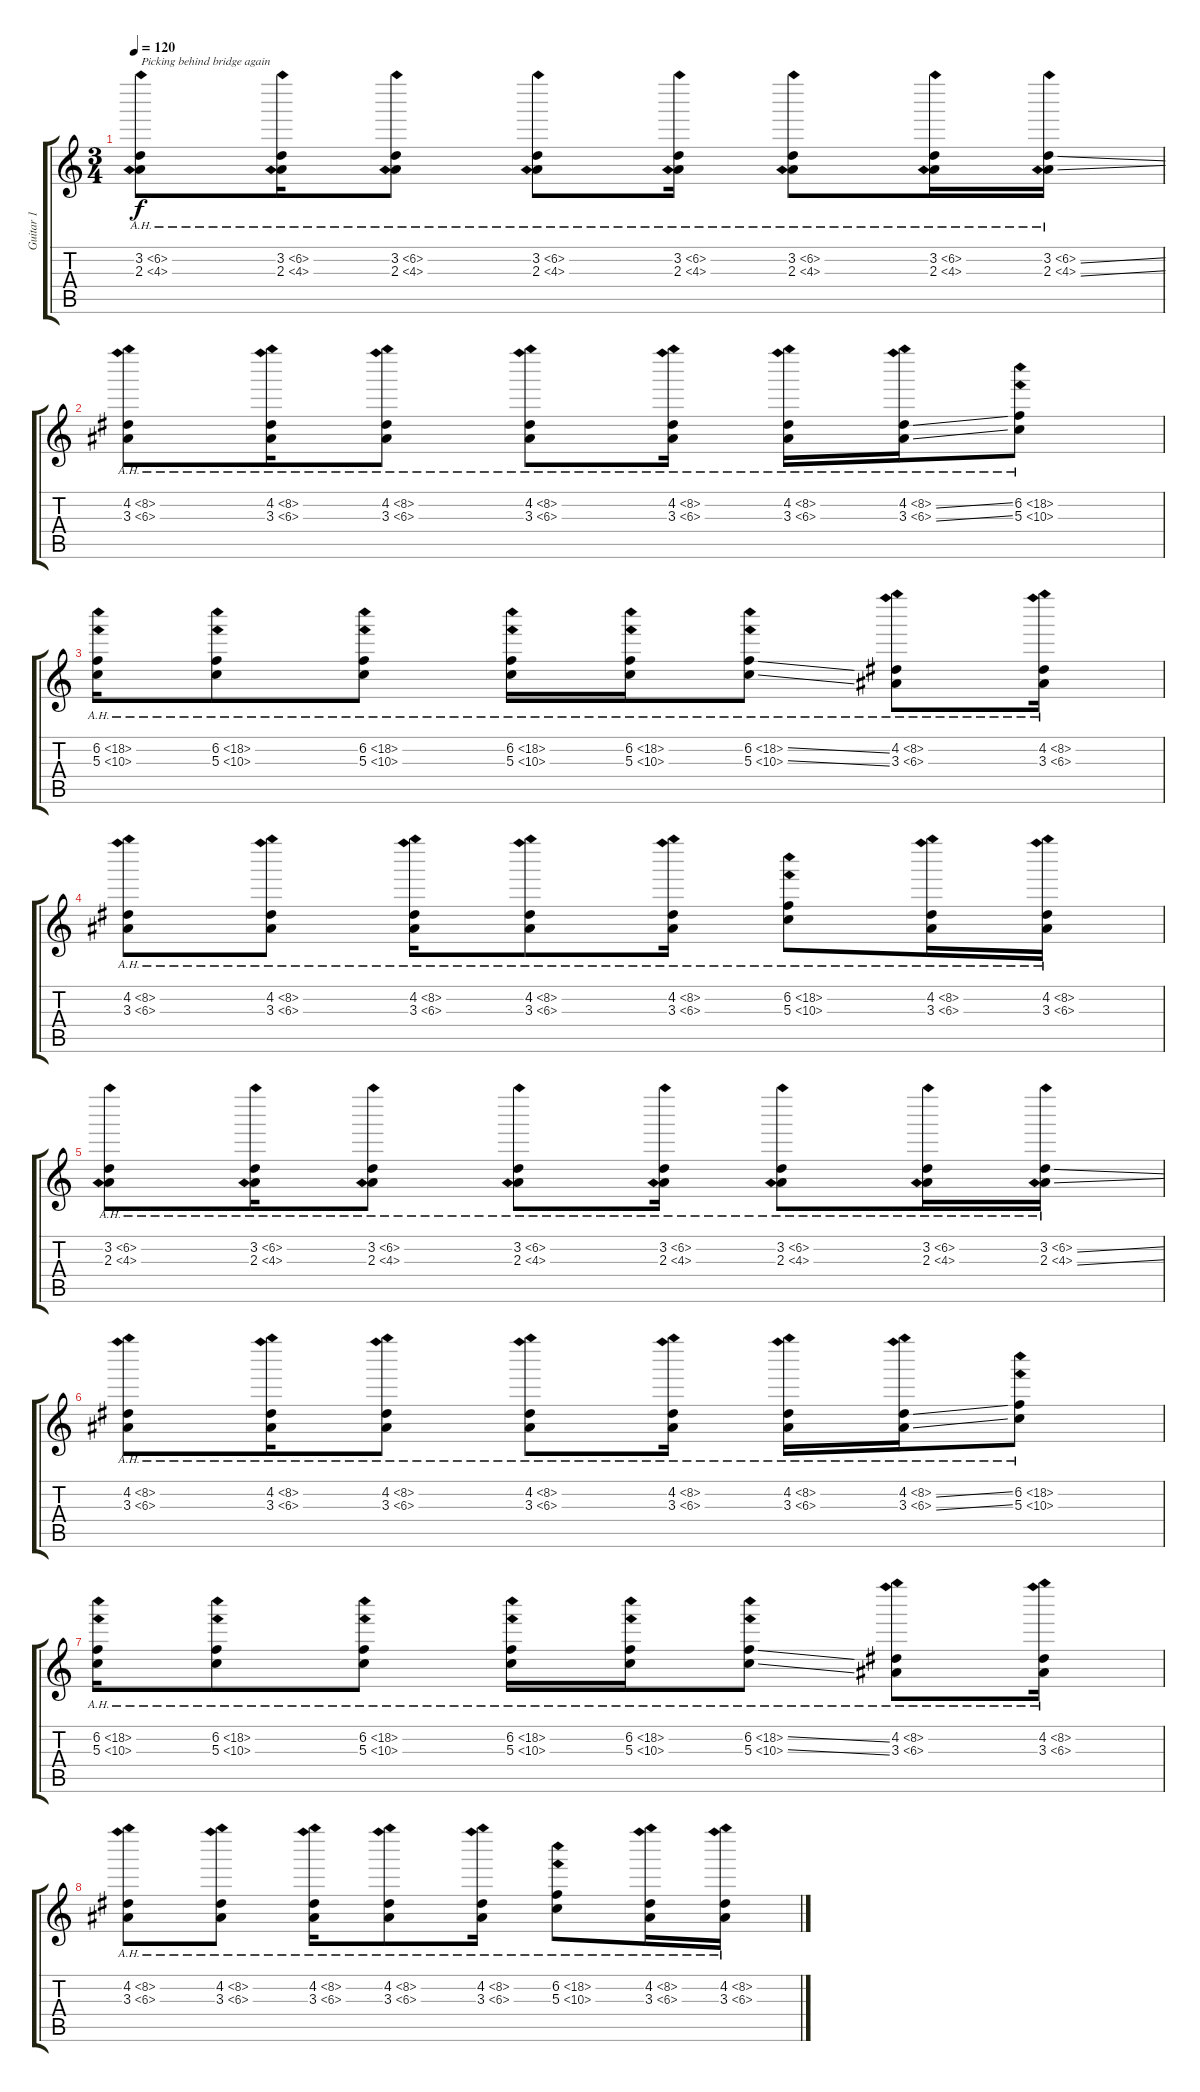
\track ("Guitar 1" "Guitar 1") {instrument distortionguitar}
\staff {score tabs}
\tuning (E4 B3 G3 D3 A2 D2) {hide}
\ts (3 4)
\tempo 120
\clef g2
\ks c
(3.2{ah 3} 2.3{ah 2}).8{txt "Picking behind bridge again" dy f volume 11 instrument sitar} (3.2{ah 3} 2.3{ah 2}).16 (3.2{ah 3} 2.3{ah 2}).8 (3.2{ah 3} 2.3{ah 2}).8 (3.2{ah 3} 2.3{ah 2}).16 (3.2{ah 3} 2.3{ah 2}).8 (3.2{ah 3} 2.3{ah 2}).16 (3.2{ah 3 ss} 2.3{ah 2 ss}).16 |
(4.2{ah 4} 3.3{ah 3}).8 (4.2{ah 4} 3.3{ah 3}).16 (4.2{ah 4} 3.3{ah 3}).8 (4.2{ah 4} 3.3{ah 3}).8 (4.2{ah 4} 3.3{ah 3}).16 (4.2{ah 4} 3.3{ah 3}).16 (4.2{ah 4 ss} 3.3{ah 3 ss}).16 (6.2{ah 12} 5.3{ah 5}).8 |
(6.2{ah 12} 5.3{ah 5}).16 (6.2{ah 12} 5.3{ah 5}).8 (6.2{ah 12} 5.3{ah 5}).8 (6.2{ah 12} 5.3{ah 5}).16 (6.2{ah 12} 5.3{ah 5}).16 (6.2{ah 12 ss} 5.3{ah 5 ss}).8 (4.2{ah 4} 3.3{ah 3}).8 (4.2{ah 4} 3.3{ah 3}).16 |
(4.2{ah 4} 3.3{ah 3}).8 (4.2{ah 4} 3.3{ah 3}).8 (4.2{ah 4} 3.3{ah 3}).16 (4.2{ah 4} 3.3{ah 3}).8 (4.2{ah 4} 3.3{ah 3}).16 (6.2{ah 12} 5.3{ah 5}).8 (4.2{ah 4} 3.3{ah 3}).16 (4.2{ah 4} 3.3{ah 3}).16 |
(3.2{ah 3} 2.3{ah 2}).8{volume 11 instrument sitar} (3.2{ah 3} 2.3{ah 2}).16 (3.2{ah 3} 2.3{ah 2}).8 (3.2{ah 3} 2.3{ah 2}).8 (3.2{ah 3} 2.3{ah 2}).16 (3.2{ah 3} 2.3{ah 2}).8 (3.2{ah 3} 2.3{ah 2}).16 (3.2{ah 3 ss} 2.3{ah 2 ss}).16 |
(4.2{ah 4} 3.3{ah 3}).8 (4.2{ah 4} 3.3{ah 3}).16 (4.2{ah 4} 3.3{ah 3}).8 (4.2{ah 4} 3.3{ah 3}).8 (4.2{ah 4} 3.3{ah 3}).16 (4.2{ah 4} 3.3{ah 3}).16 (4.2{ah 4 ss} 3.3{ah 3 ss}).16 (6.2{ah 12} 5.3{ah 5}).8 |
(6.2{ah 12} 5.3{ah 5}).16 (6.2{ah 12} 5.3{ah 5}).8 (6.2{ah 12} 5.3{ah 5}).8 (6.2{ah 12} 5.3{ah 5}).16 (6.2{ah 12} 5.3{ah 5}).16 (6.2{ah 12 ss} 5.3{ah 5 ss}).8 (4.2{ah 4} 3.3{ah 3}).8 (4.2{ah 4} 3.3{ah 3}).16 |
(4.2{ah 4} 3.3{ah 3}).8 (4.2{ah 4} 3.3{ah 3}).8 (4.2{ah 4} 3.3{ah 3}).16 (4.2{ah 4} 3.3{ah 3}).8 (4.2{ah 4} 3.3{ah 3}).16 (6.2{ah 12} 5.3{ah 5}).8 (4.2{ah 4} 3.3{ah 3}).16 (4.2{ah 4} 3.3{ah 3}).16
